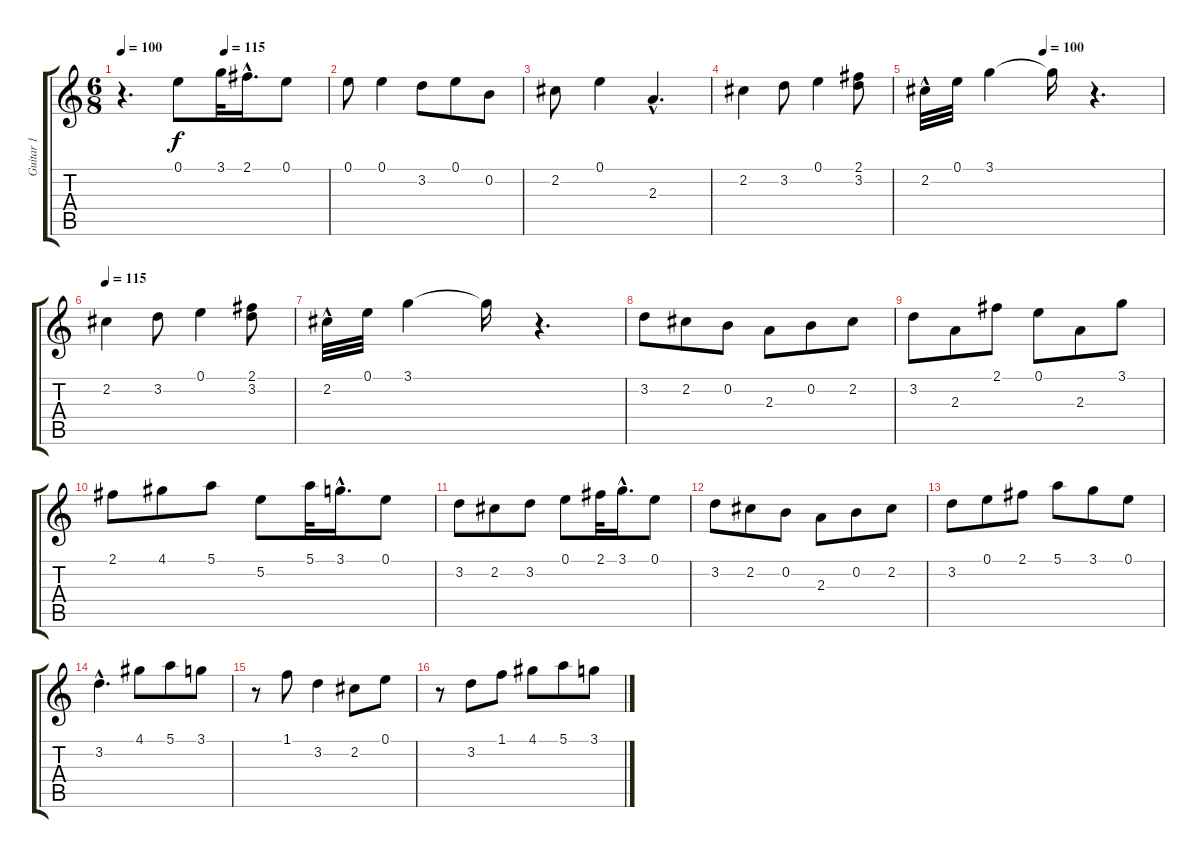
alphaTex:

\track ("Guitar 1" "Guitar 1") {instrument acousticguitarnylon}
\staff {score tabs}
\tuning (E4 B3 G3 D3 A2 E2) {hide}
\ts (6 8)
\tempo 100
\tempo (115 0.5)
\clef g2
\ks c
r.4{d dy f} 0.1.8 3.1.32 2.1{hac}.16{d} 0.1.8 |
0.1.8 0.1.4 3.2.8 0.1.8 0.2.8 |
2.2.8 0.1.4 2.3{hac}.4{d} |
2.2.4 3.2.8 0.1.4 (2.1 3.2).8 |
\tempo (100 0.5)
2.2{hac}.32 0.1.32 3.1.4 3.1{t}.16 r.4{d} |
\tempo 115
2.2.4 3.2.8 0.1.4 (2.1 3.2).8 |
2.2{hac}.32 0.1.32 3.1.4 3.1{t}.16 r.4{d} |
3.2.8 2.2.8 0.2.8 2.3.8 0.2.8 2.2.8 |
3.2.8 2.3.8 2.1.8 0.1.8 2.3.8 3.1.8 |
2.1.8 4.1.8 5.1.8 5.2.8 5.1.32 3.1{hac}.16{d} 0.1.8 |
3.2.8 2.2.8 3.2.8 0.1.8 2.1.32 3.1{hac}.16{d} 0.1.8 |
3.2.8 2.2.8 0.2.8 2.3.8 0.2.8 2.2.8 |
3.2.8 0.1.8 2.1.8 5.1.8 3.1.8 0.1.8 |
3.2{hac}.4{d} 4.1.8 5.1.8 3.1.8 |
r.8 1.1.8 3.2.4 2.2.8 0.1.8 |
r.8 3.2.8 1.1.8 4.1.8 5.1.8 3.1.8
